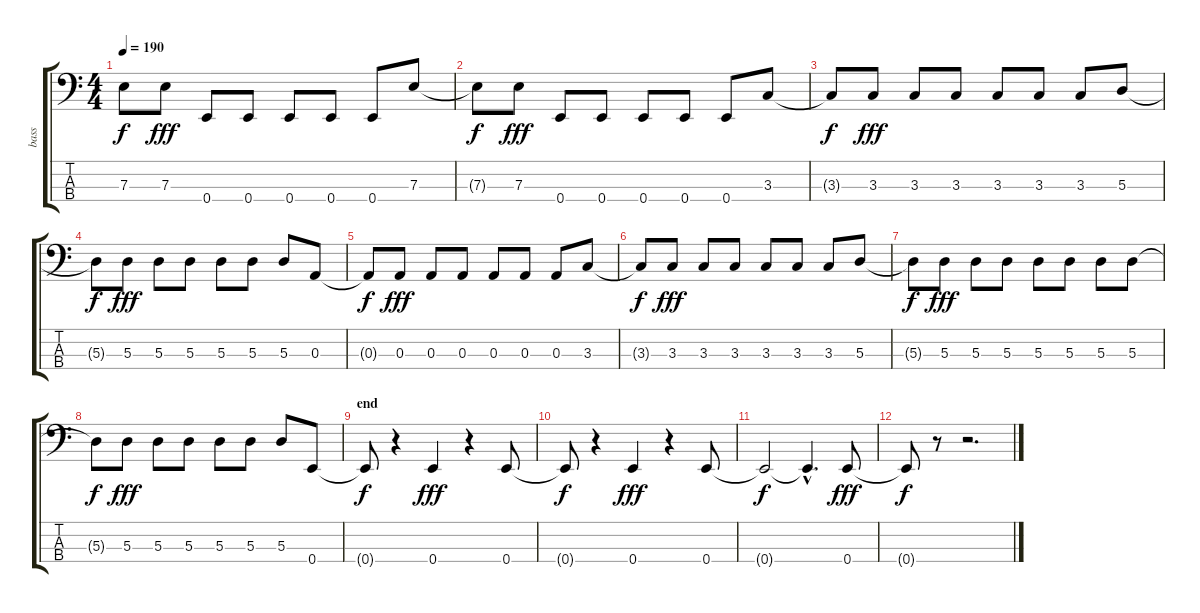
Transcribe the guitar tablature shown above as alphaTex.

\track ("bass" "bass") {instrument electricbassfinger}
\staff {score tabs}
\tuning (G2 D2 A1 E1) {hide}
\ts (4 4)
\tempo 190
\clef f4
\ks c
7.3{t}.8{dy f} 7.3.8{dy fff} 0.4.8 0.4.8 0.4.8 0.4.8 0.4.8 7.3.8 |
7.3{t}.8{dy f} 7.3.8{dy fff} 0.4.8 0.4.8 0.4.8 0.4.8 0.4.8 3.3.8 |
3.3{t}.8{dy f} 3.3.8{dy fff} 3.3.8 3.3.8 3.3.8 3.3.8 3.3.8 5.3.8 |
5.3{t}.8{dy f} 5.3.8{dy fff} 5.3.8 5.3.8 5.3.8 5.3.8 5.3.8 0.3.8 |
0.3{t}.8{dy f} 0.3.8{dy fff} 0.3.8 0.3.8 0.3.8 0.3.8 0.3.8 3.3.8 |
3.3{t}.8{dy f} 3.3.8{dy fff} 3.3.8 3.3.8 3.3.8 3.3.8 3.3.8 5.3.8 |
5.3{t}.8{dy f} 5.3.8{dy fff} 5.3.8 5.3.8 5.3.8 5.3.8 5.3.8 5.3.8 |
5.3{t}.8{dy f} 5.3.8{dy fff} 5.3.8 5.3.8 5.3.8 5.3.8 5.3.8 0.4.8 |
\section ("" "end")
0.4{t}.8{dy f} r.4 0.4.4{dy fff} r.4 0.4.8 |
0.4{t}.8{dy f} r.4 0.4.4{dy fff} r.4 0.4.8 |
0.4{t}.2{dy f} 0.4{hac t}.4{d} 0.4.8{dy fff} |
0.4{t}.8{dy f} r.8 r.2{d}
